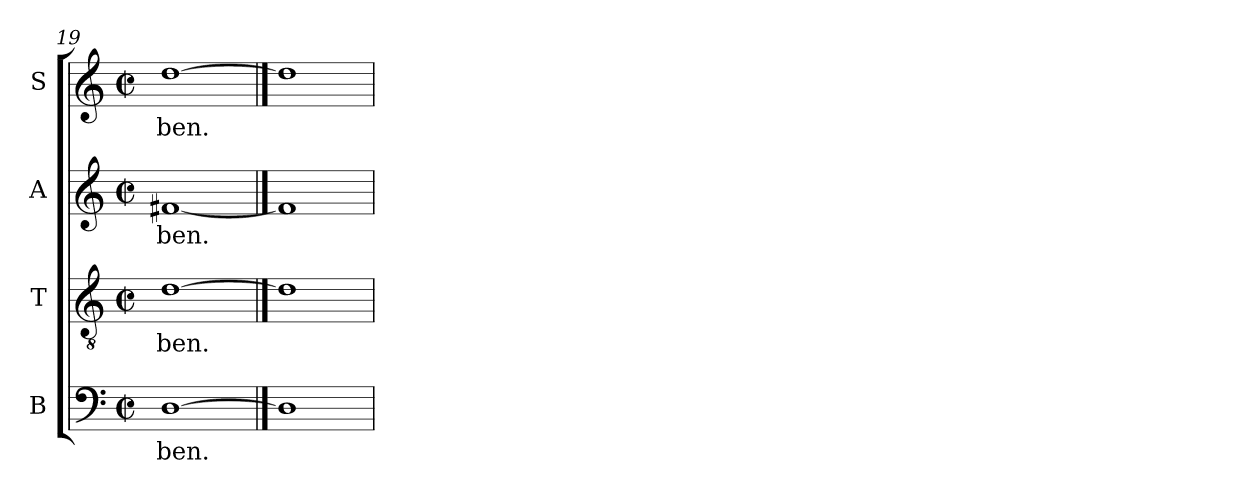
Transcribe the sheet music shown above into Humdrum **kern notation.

**kern	**text	**kern	**text	**kern	**text	**kern	**text
*part4	*part4	*part3	*part3	*part2	*part2	*part1	*part1
*staff4	*staff4	*staff3	*staff3	*staff2	*staff2	*staff1	*staff1
*I"B	*	*I"T	*	*I"A	*	*I"S	*
*clefF4	*	*clefGv2	*	*clefG2	*	*clefG2	*
*k[]	*	*k[]	*	*k[]	*	*k[]	*
*C:	*	*C:	*	*C:	*	*C:	*
*M2/2	*	*M2/2	*	*M2/2	*	*M2/2	*
*met(c|)	*	*met(c|)	*	*met(c|)	*	*met(c|)	*
=19	=19	=19	=19	=19	=19	=19	=19
!	!LO:LY:b:cj	!	!LO:LY:b:cj	!	!LO:LY:b:cj	!	!LO:LY:b:cj
[1D	-ben.	[1d	-ben.	[1f#X	ben.	[1dd	-ben.
==20	==20	==20	==20	==20	==20	==20	==20
1D]	.	1d]	.	1f#]	.	1dd]	.
=	=	=	=	=	=	=	=
*-	*-	*-	*-	*-	*-	*-	*-
